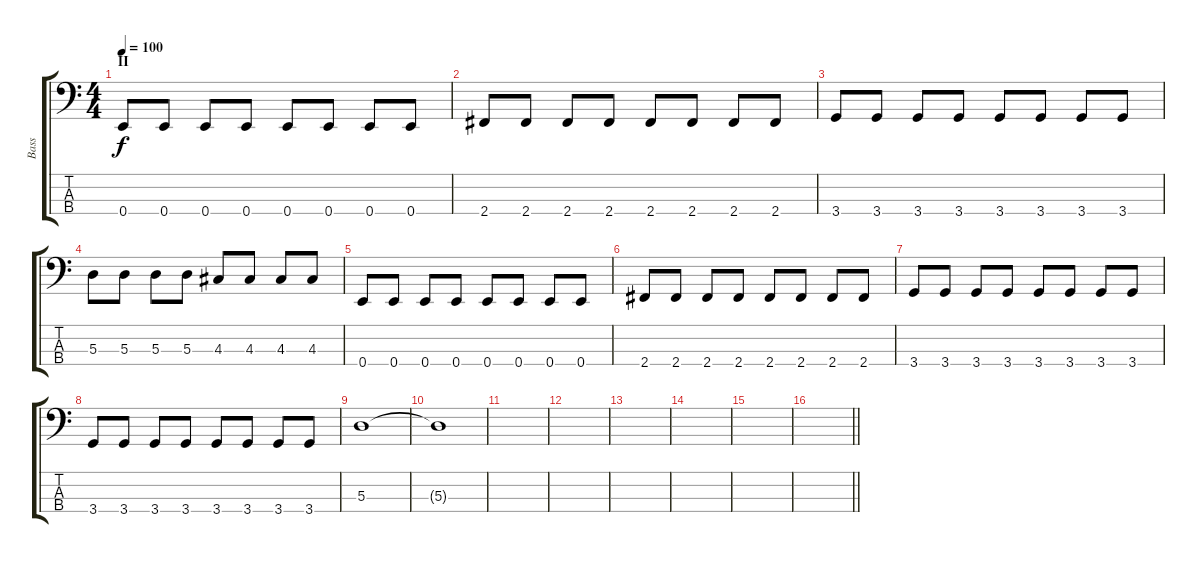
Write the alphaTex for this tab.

\track ("Bass" "Bass") {instrument electricbassfinger}
\staff {score tabs}
\tuning (G2 D2 A1 E1) {hide}
\ts (4 4)
\section ("" "II")
\tempo 100
\clef f4
\ks c
0.4.8{dy f} 0.4.8 0.4.8 0.4.8 0.4.8 0.4.8 0.4.8 0.4.8 |
2.4.8 2.4.8 2.4.8 2.4.8 2.4.8 2.4.8 2.4.8 2.4.8 |
3.4.8 3.4.8 3.4.8 3.4.8 3.4.8 3.4.8 3.4.8 3.4.8 |
5.3.8 5.3.8 5.3.8 5.3.8 4.3.8 4.3.8 4.3.8 4.3.8 |
0.4.8 0.4.8 0.4.8 0.4.8 0.4.8 0.4.8 0.4.8 0.4.8 |
2.4.8 2.4.8 2.4.8 2.4.8 2.4.8 2.4.8 2.4.8 2.4.8 |
3.4.8 3.4.8 3.4.8 3.4.8 3.4.8 3.4.8 3.4.8 3.4.8 |
3.4.8 3.4.8 3.4.8 3.4.8 3.4.8 3.4.8 3.4.8 3.4.8 |
5.3.1 |
5.3{t}.1 |
|
|
|
|
|
\barLineRight lightlight
